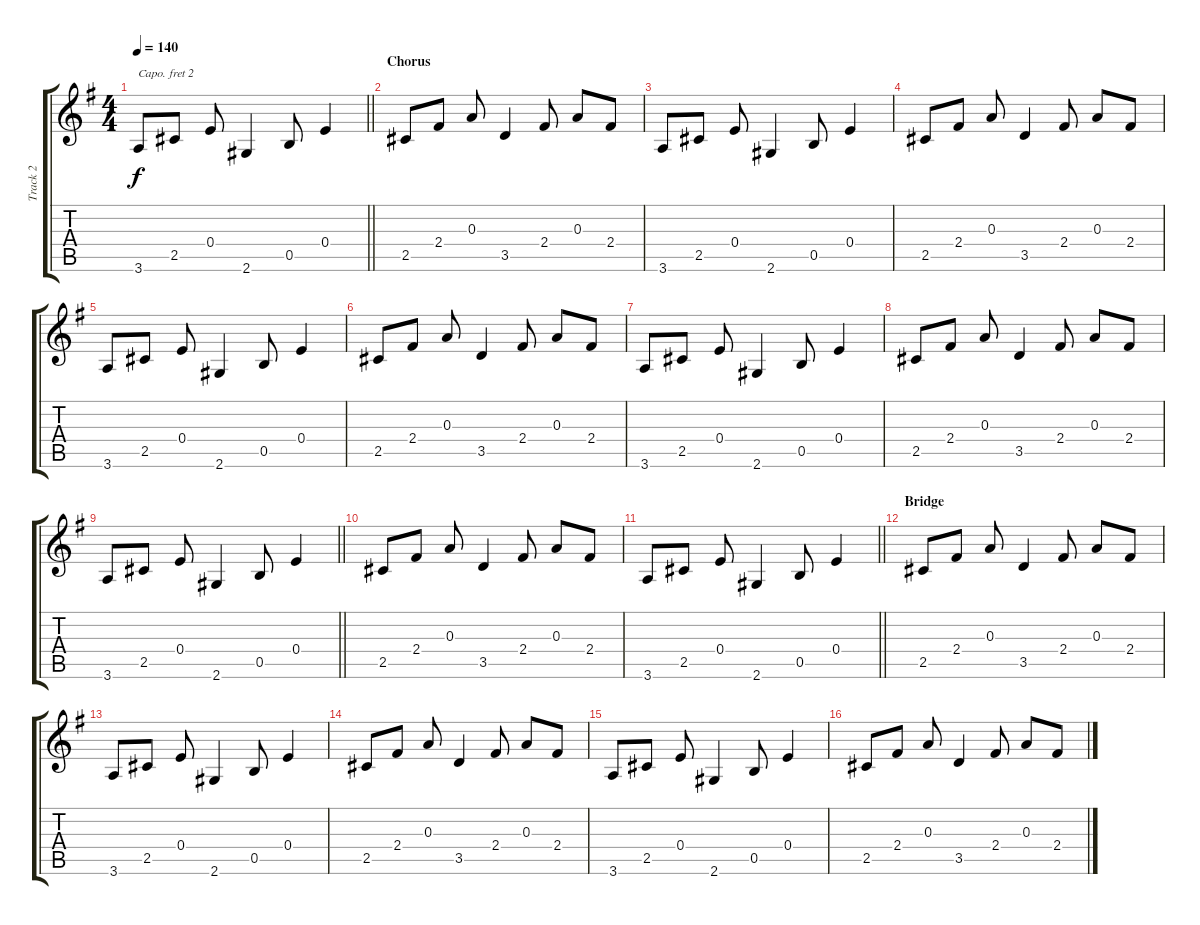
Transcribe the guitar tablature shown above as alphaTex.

\track ("Track 2" "Track 2") {instrument distortionguitar}
\staff {score tabs}
\capo 2
\tuning (E4 B3 G3 D3 A2 E2) {hide}
\ts (4 4)
\tempo 140
\clef g2
\barLineRight lightlight
\ks g
3.6.8{dy f} 2.5.8 0.4.8 2.6.4 0.5.8 0.4.4 |
\section ("" "Chorus")
2.5.8 2.4.8 0.3.8 3.5.4 2.4.8 0.3.8 2.4.8 |
3.6.8 2.5.8 0.4.8 2.6.4 0.5.8 0.4.4 |
2.5.8 2.4.8 0.3.8 3.5.4 2.4.8 0.3.8 2.4.8 |
3.6.8 2.5.8 0.4.8 2.6.4 0.5.8 0.4.4 |
2.5.8 2.4.8 0.3.8 3.5.4 2.4.8 0.3.8 2.4.8 |
3.6.8 2.5.8 0.4.8 2.6.4 0.5.8 0.4.4 |
2.5.8 2.4.8 0.3.8 3.5.4 2.4.8 0.3.8 2.4.8 |
\barLineRight lightlight
3.6.8 2.5.8 0.4.8 2.6.4 0.5.8 0.4.4 |
2.5.8 2.4.8 0.3.8 3.5.4 2.4.8 0.3.8 2.4.8 |
\barLineRight lightlight
3.6.8 2.5.8 0.4.8 2.6.4 0.5.8 0.4.4 |
\section ("" "Bridge")
2.5.8 2.4.8 0.3.8 3.5.4 2.4.8 0.3.8 2.4.8 |
3.6.8 2.5.8 0.4.8 2.6.4 0.5.8 0.4.4 |
2.5.8 2.4.8 0.3.8 3.5.4 2.4.8 0.3.8 2.4.8 |
3.6.8 2.5.8 0.4.8 2.6.4 0.5.8 0.4.4 |
2.5.8 2.4.8 0.3.8 3.5.4 2.4.8 0.3.8 2.4.8
